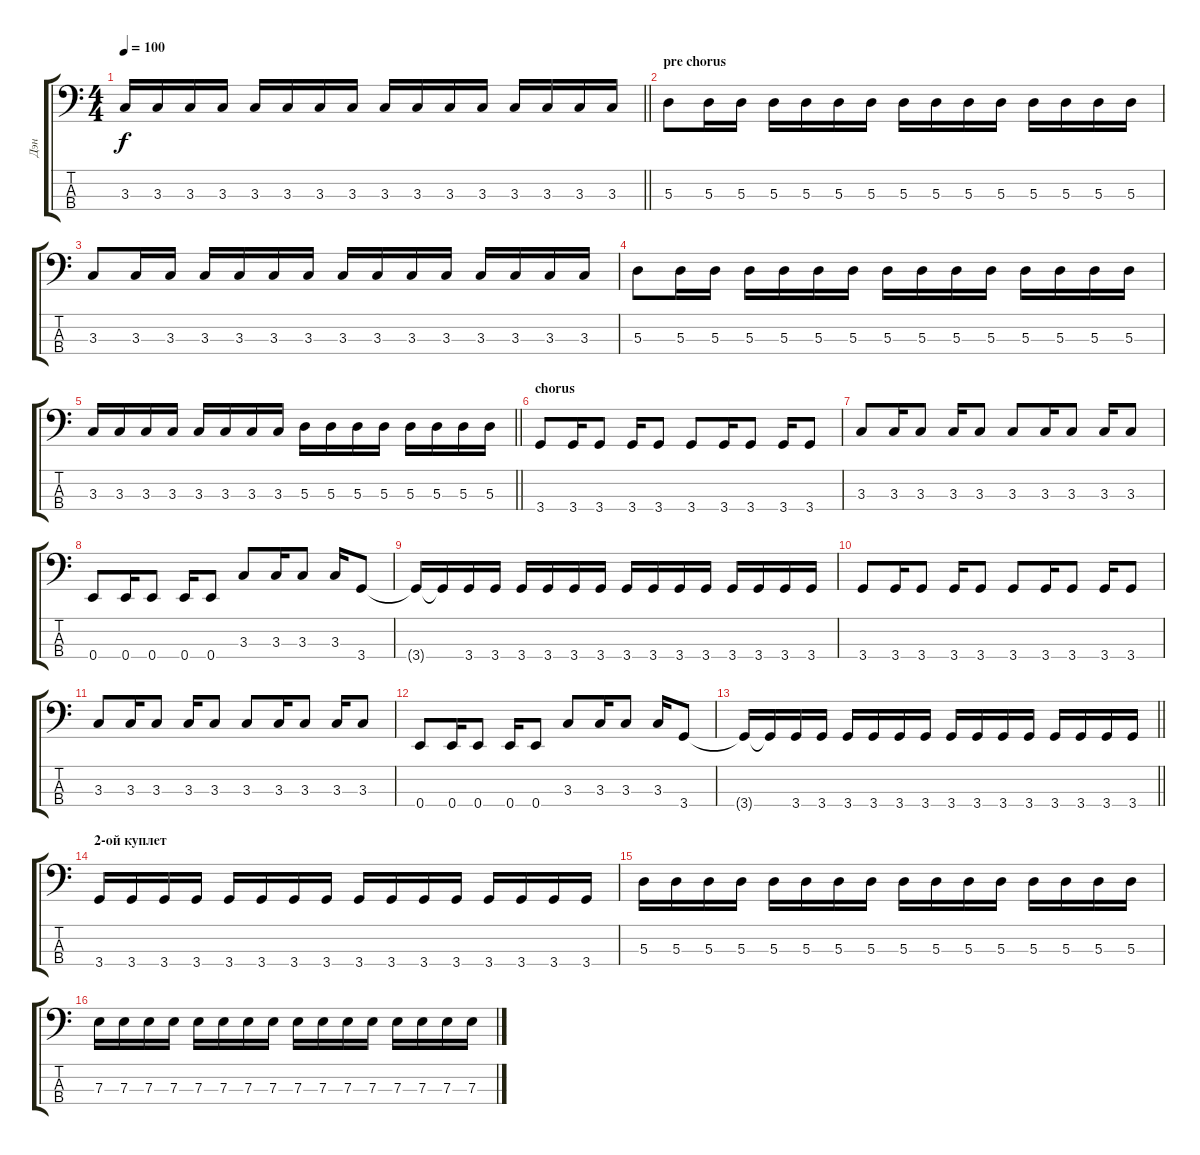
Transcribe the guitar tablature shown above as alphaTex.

\track ("Дэн" "Дэн") {instrument electricbasspick}
\staff {score tabs}
\tuning (G2 D2 A1 E1) {hide}
\ts (4 4)
\tempo 100
\clef f4
\barLineRight lightlight
\ks c
3.3.16{dy f} 3.3.16 3.3.16 3.3.16 3.3.16 3.3.16 3.3.16 3.3.16 3.3.16 3.3.16 3.3.16 3.3.16 3.3.16 3.3.16 3.3.16 3.3.16 |
\section ("" "pre chorus")
5.3.8 5.3.16 5.3.16 5.3.16 5.3.16 5.3.16 5.3.16 5.3.16 5.3.16 5.3.16 5.3.16 5.3.16 5.3.16 5.3.16 5.3.16 |
3.3.8 3.3.16 3.3.16 3.3.16 3.3.16 3.3.16 3.3.16 3.3.16 3.3.16 3.3.16 3.3.16 3.3.16 3.3.16 3.3.16 3.3.16 |
5.3.8 5.3.16 5.3.16 5.3.16 5.3.16 5.3.16 5.3.16 5.3.16 5.3.16 5.3.16 5.3.16 5.3.16 5.3.16 5.3.16 5.3.16 |
\barLineRight lightlight
3.3.16 3.3.16 3.3.16 3.3.16 3.3.16 3.3.16 3.3.16 3.3.16 5.3.16 5.3.16 5.3.16 5.3.16 5.3.16 5.3.16 5.3.16 5.3.16 |
\section ("" "chorus")
3.4.8 3.4.16 3.4.8 3.4.16 3.4.8 3.4.8 3.4.16 3.4.8 3.4.16 3.4.8 |
3.3.8 3.3.16 3.3.8 3.3.16 3.3.8 3.3.8 3.3.16 3.3.8 3.3.16 3.3.8 |
0.4.8 0.4.16 0.4.8 0.4.16 0.4.8 3.3.8 3.3.16 3.3.8 3.3.16 3.4.8 |
3.4{t}.16 3.4{t}.16 3.4.16 3.4.16 3.4.16 3.4.16 3.4.16 3.4.16 3.4.16 3.4.16 3.4.16 3.4.16 3.4.16 3.4.16 3.4.16 3.4.16 |
3.4.8 3.4.16 3.4.8 3.4.16 3.4.8 3.4.8 3.4.16 3.4.8 3.4.16 3.4.8 |
3.3.8 3.3.16 3.3.8 3.3.16 3.3.8 3.3.8 3.3.16 3.3.8 3.3.16 3.3.8 |
0.4.8 0.4.16 0.4.8 0.4.16 0.4.8 3.3.8 3.3.16 3.3.8 3.3.16 3.4.8 |
\barLineRight lightlight
3.4{t}.16 3.4{t}.16 3.4.16 3.4.16 3.4.16 3.4.16 3.4.16 3.4.16 3.4.16 3.4.16 3.4.16 3.4.16 3.4.16 3.4.16 3.4.16 3.4.16 |
\section ("" "2-ой куплет")
3.4.16 3.4.16 3.4.16 3.4.16 3.4.16 3.4.16 3.4.16 3.4.16 3.4.16 3.4.16 3.4.16 3.4.16 3.4.16 3.4.16 3.4.16 3.4.16 |
5.3.16 5.3.16 5.3.16 5.3.16 5.3.16 5.3.16 5.3.16 5.3.16 5.3.16 5.3.16 5.3.16 5.3.16 5.3.16 5.3.16 5.3.16 5.3.16 |
7.3.16 7.3.16 7.3.16 7.3.16 7.3.16 7.3.16 7.3.16 7.3.16 7.3.16 7.3.16 7.3.16 7.3.16 7.3.16 7.3.16 7.3.16 7.3.16
